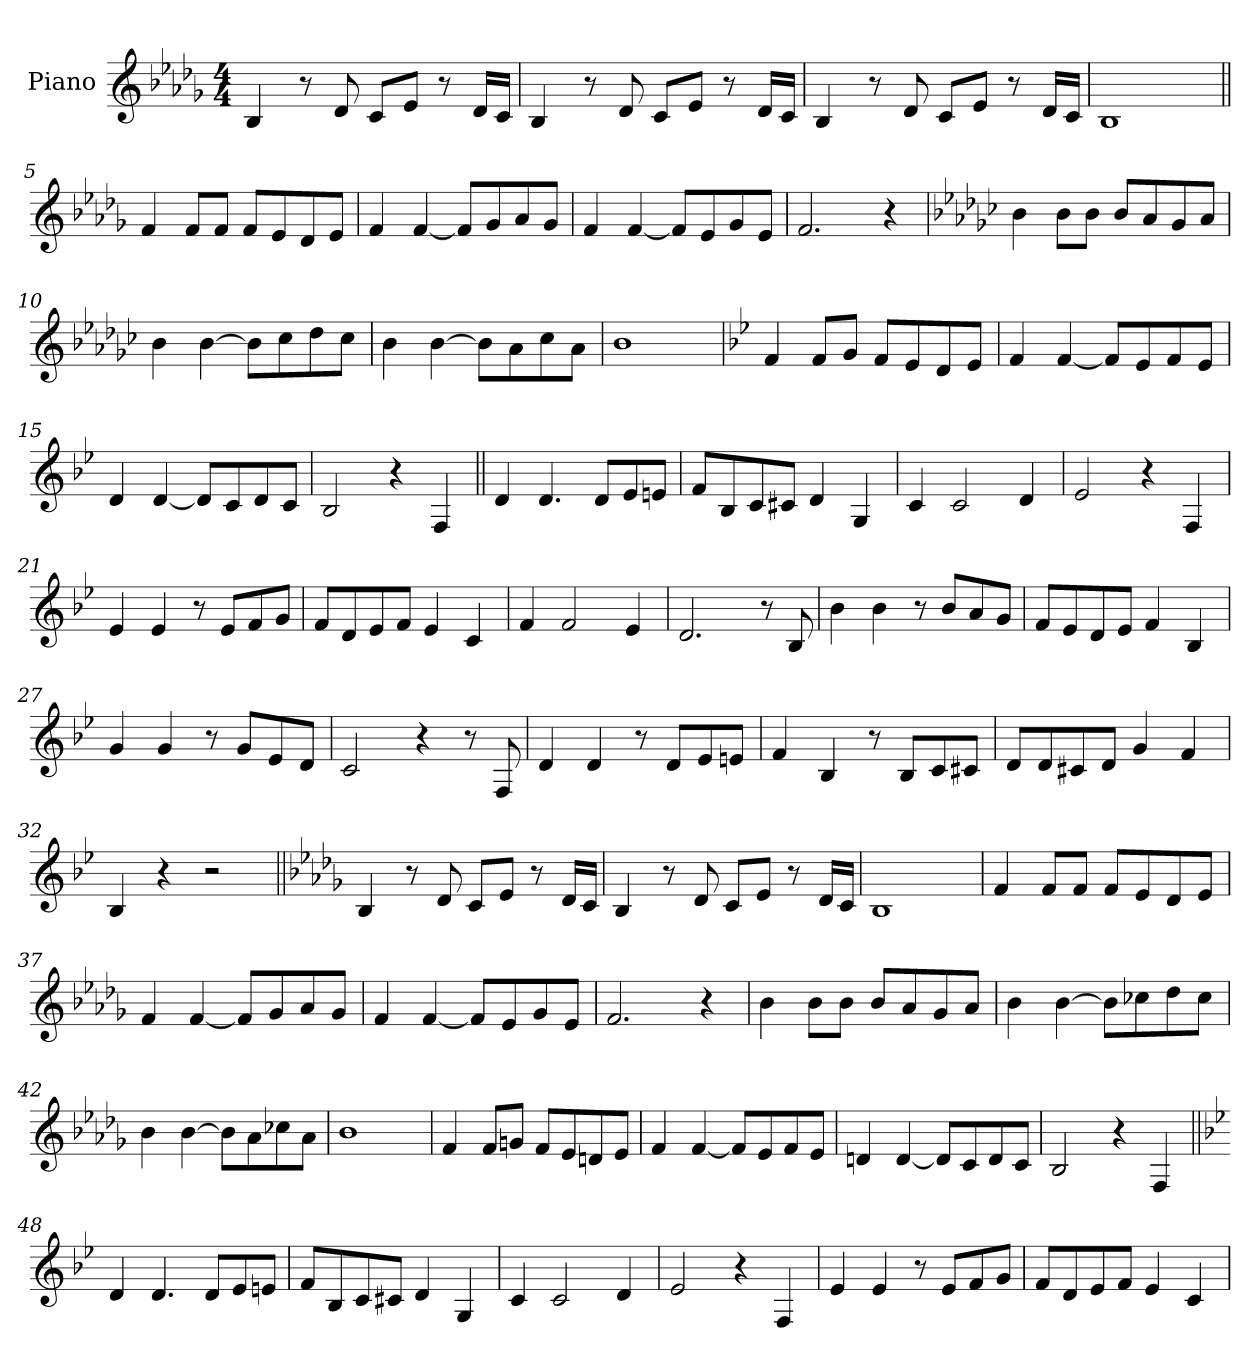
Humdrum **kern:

**kern
*part1
*staff1
*I"Piano
*I'Pno.
*clefG2
*k[b-e-a-d-g-]
*M4/4
*MM120
=1
4B-!
8r
8d-!
8c!L
8e-!J
8r
16d-!LL
16c!JJ
=2
4B-!
8r
8d-!
8c!L
8e-!J
8r
16d-!LL
16c!JJ
=3
4B-!
8r
8d-!
8c!L
8e-!J
8r
16d-!LL
16c!JJ
=4
1B-!
=5||
4f
8fL
8fJ
8fL
8e-
8d-
8e-J
=6
4f
[4f
8fL]
8g-
8a-
8g-J
=7
4f
[4f
8fL]
8e-
8g-
8e-J
=8
2.f
4r
=9
*k[b-e-a-d-g-c-]
4b-
8b-L
8b-J
8b-L
8a-
8g-
8a-J
=10
4b-
[4b-
8b-L]
8cc-
8dd-
8cc-J
=11
4b-
[4b-
8b-L]
8a-
8cc-
8a-J
=12
1b-
=13
*k[b-e-]
4f
8fL
8gJ
8fL
8e-
8d
8e-J
=14
4f
[4f
8fL]
8e-
8f
8e-J
=15
4d
[4d
8dL]
8c
8d
8cJ
=16
2B-
4r
4F
=17||
4d
4.d
8dL
8e-
8enJ
=18
8fL
8B-
8c
8c#XJ
4d
4G
=19
4c
2c
4d
=20
2e-
4r
4F
=21
4e-
4e-
8r
8e-L
8f
8gJ
=22
8fL
8d
8e-
8fJ
4e-
4c
=23
4f
2f
4e-
=24
2.d
8r
8B-
=25
4b-
4b-
8r
8b-L
8a
8gJ
=26
8fL
8e-
8d
8e-J
4f
4B-
=27
4g
4g
8r
8gL
8e-
8dJ
=28
2c
4r
8r
8F
=29
4d
4d
8r
8dL
8e-
8enJ
=30
4f
4B-
8r
8B-L
8c
8c#XJ
=31
8dL
8d
8c#X
8dJ
4g
4f
=32
4B-
4r
2r
=33||
*k[b-e-a-d-g-]
4B-!
8r
8d-!
8c!L
8e-!J
8r
16d-!LL
16c!JJ
=34
4B-!
8r
8d-!
8c!L
8e-!J
8r
16d-!LL
16c!JJ
=35
1B-!
=36
4f
8fL
8fJ
8fL
8e-
8d-
8e-J
=37
4f
[4f
8fL]
8g-
8a-
8g-J
=38
4f
[4f
8fL]
8e-
8g-
8e-J
=39
2.f
4r
=40
4b-
8b-L
8b-J
8b-L
8a-
8g-
8a-J
=41
4b-
[4b-
8b-L]
8cc-X
8dd-
8cc-J
=42
4b-
[4b-
8b-L]
8a-
8cc-X
8a-J
=43
1b-
=44
4f
8fL
8gnJ
8fL
8e-
8dn
8e-J
=45
4f
[4f
8fL]
8e-
8f
8e-J
=46
4dn
[4d
8dL]
8c
8d
8cJ
=47
2B-
4r
4F
=48||
*k[b-e-]
4d
4.d
8dL
8e-
8enJ
=49
8fL
8B-
8c
8c#XJ
4d
4G
=50
4c
2c
4d
=51
2e-
4r
4F
=52
4e-
4e-
8r
8e-L
8f
8gJ
=53
8fL
8d
8e-
8fJ
4e-
4c
=
*-
